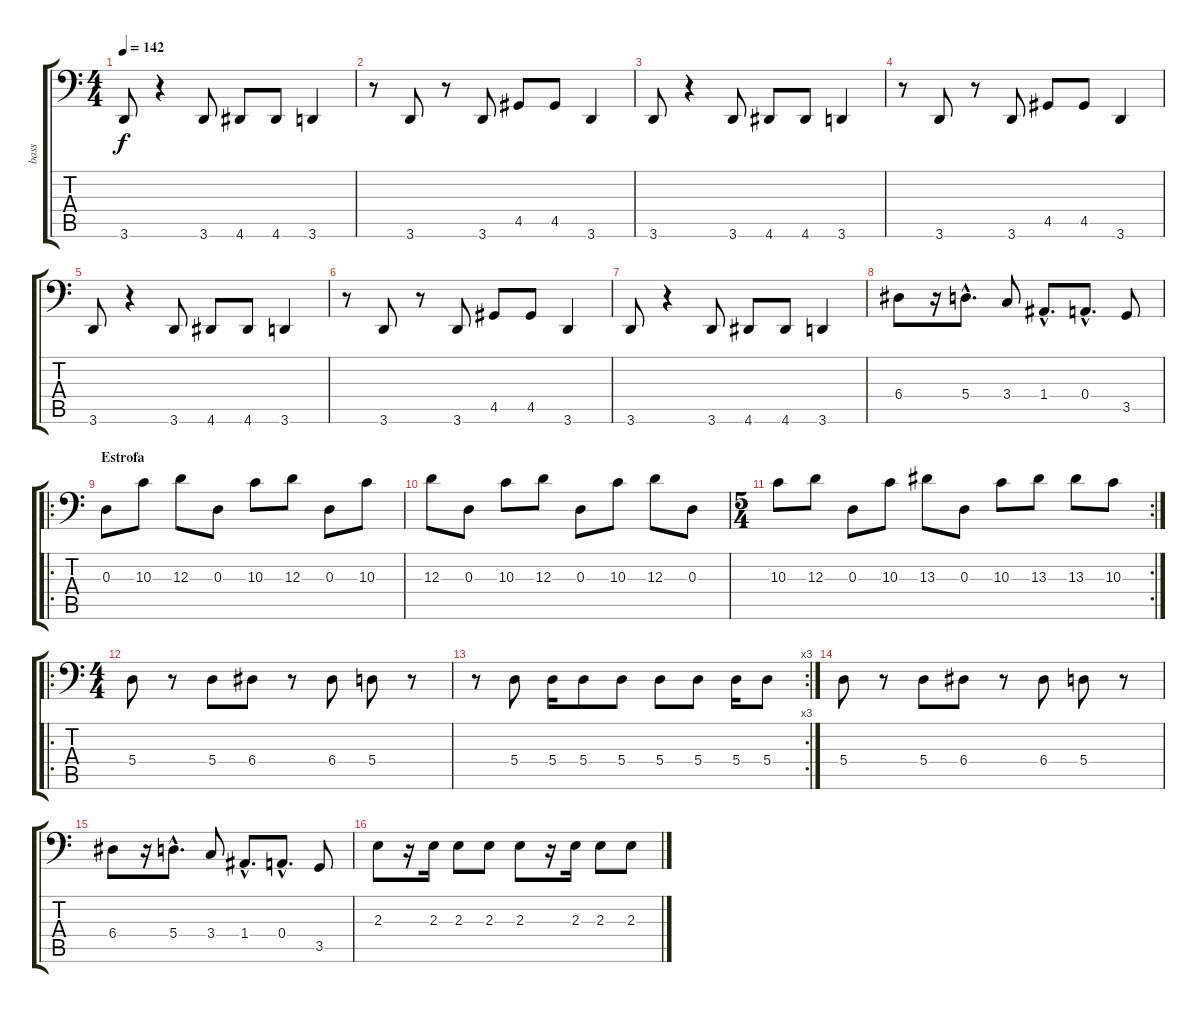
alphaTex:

\track ("bass" "bass") {instrument electricbassfinger}
\staff {score tabs}
\tuning (C3 G2 D2 A1 E1 B0) {hide}
\ts (4 4)
\tempo 142
\clef f4
\ks c
3.6.8{dy f instrument electricbassfinger} r.4 3.6.8 4.6.8 4.6.8 3.6.4 |
r.8 3.6.8 r.8 3.6.8 4.5.8 4.5.8 3.6.4 |
3.6.8 r.4 3.6.8 4.6.8 4.6.8 3.6.4 |
r.8 3.6.8 r.8 3.6.8 4.5.8 4.5.8 3.6.4 |
3.6.8 r.4 3.6.8 4.6.8 4.6.8 3.6.4 |
r.8 3.6.8 r.8 3.6.8 4.5.8 4.5.8 3.6.4 |
3.6.8 r.4 3.6.8 4.6.8 4.6.8 3.6.4 |
6.4.8 r.16 5.4{hac}.8{d} 3.4.8 1.4{hac}.8{d} 0.4{hac}.8{d} 3.5.8 |
\ro
\section ("" "Estrofa")
0.3.8 10.3.8 12.3.8 0.3.8 10.3.8 12.3.8 0.3.8 10.3.8 |
12.3.8 0.3.8 10.3.8 12.3.8 0.3.8 10.3.8 12.3.8 0.3.8 |
\rc 2
\ts (5 4)
10.3.8 12.3.8 0.3.8 10.3.8 13.3.8 0.3.8 10.3.8 13.3.8 13.3.8 10.3.8 |
\ro
\ts (4 4)
5.4.8 r.8 5.4.8 6.4.8 r.8 6.4.8 5.4.8 r.8 |
\rc 3
r.8 5.4.8 5.4.16 5.4.8 5.4.8 5.4.8 5.4.8 5.4.16 5.4.8 |
5.4.8 r.8 5.4.8 6.4.8 r.8 6.4.8 5.4.8 r.8 |
6.4.8 r.16 5.4{hac}.8{d} 3.4.8 1.4{hac}.8{d} 0.4{hac}.8{d} 3.5.8 |
2.3.8 r.16 2.3.16 2.3.8 2.3.8 2.3.8 r.16 2.3.16 2.3.8 2.3.8
